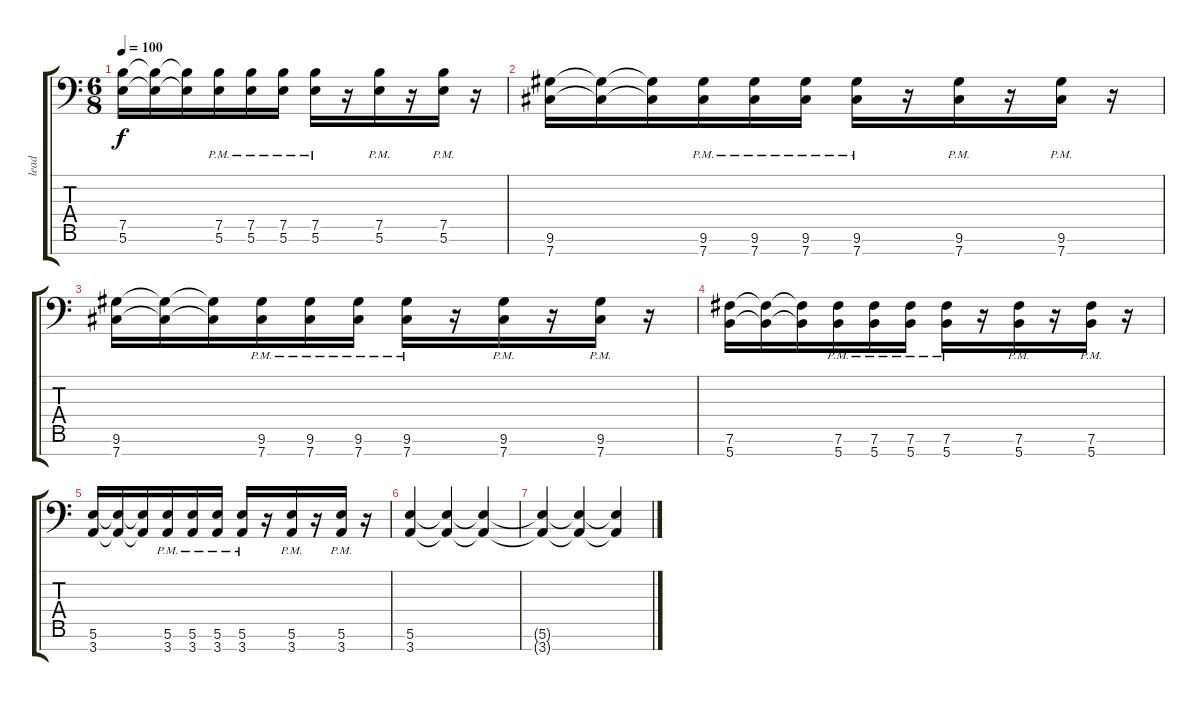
\track ("lead" "lead") {instrument distortionguitar}
\staff {score tabs}
\tuning (B3 G3 D3 A2 E2 B1 Gb1) {hide}
\ts (6 8)
\tempo 100
\clef f4
\ks c
(7.5 5.6).16{dy f} (7.5{t} 5.6{t}).16 (7.5{t} 5.6{t}).16 (7.5{pm} 5.6{pm}).16 (7.5{pm} 5.6{pm}).16 (7.5{pm} 5.6{pm}).16 (7.5{pm} 5.6{pm}).16 r.16 (7.5{pm} 5.6{pm}).16 r.16 (7.5{pm} 5.6{pm}).16 r.16 |
(9.6 7.7).16 (9.6{t} 7.7{t}).16 (9.6{t} 7.7{t}).16 (9.6{pm} 7.7{pm}).16 (9.6{pm} 7.7{pm}).16 (9.6{pm} 7.7{pm}).16 (9.6{pm} 7.7{pm}).16 r.16 (9.6{pm} 7.7{pm}).16 r.16 (9.6{pm} 7.7{pm}).16 r.16 |
(9.6 7.7).16 (9.6{t} 7.7{t}).16 (9.6{t} 7.7{t}).16 (9.6{pm} 7.7{pm}).16 (9.6{pm} 7.7{pm}).16 (9.6{pm} 7.7{pm}).16 (9.6{pm} 7.7{pm}).16 r.16 (9.6{pm} 7.7{pm}).16 r.16 (9.6{pm} 7.7{pm}).16 r.16 |
(7.6 5.7).16 (7.6{t} 5.7{t}).16 (7.6{t} 5.7{t}).16 (7.6{pm} 5.7{pm}).16 (7.6{pm} 5.7{pm}).16 (7.6{pm} 5.7{pm}).16 (7.6{pm} 5.7{pm}).16 r.16 (7.6{pm} 5.7{pm}).16 r.16 (7.6{pm} 5.7{pm}).16 r.16 |
(5.6 3.7).16 (5.6{t} 3.7{t}).16 (5.6{t} 3.7{t}).16 (5.6{pm} 3.7{pm}).16 (5.6{pm} 3.7{pm}).16 (5.6{pm} 3.7{pm}).16 (5.6{pm} 3.7{pm}).16 r.16 (5.6{pm} 3.7{pm}).16 r.16 (5.6{pm} 3.7{pm}).16 r.16 |
(5.6 3.7).4 (5.6{t} 3.7{t}).4 (5.6{t} 3.7{t}).4 |
(5.6{t} 3.7{t}).4 (5.6{t} 3.7{t}).4 (5.6{t} 3.7{t}).4
